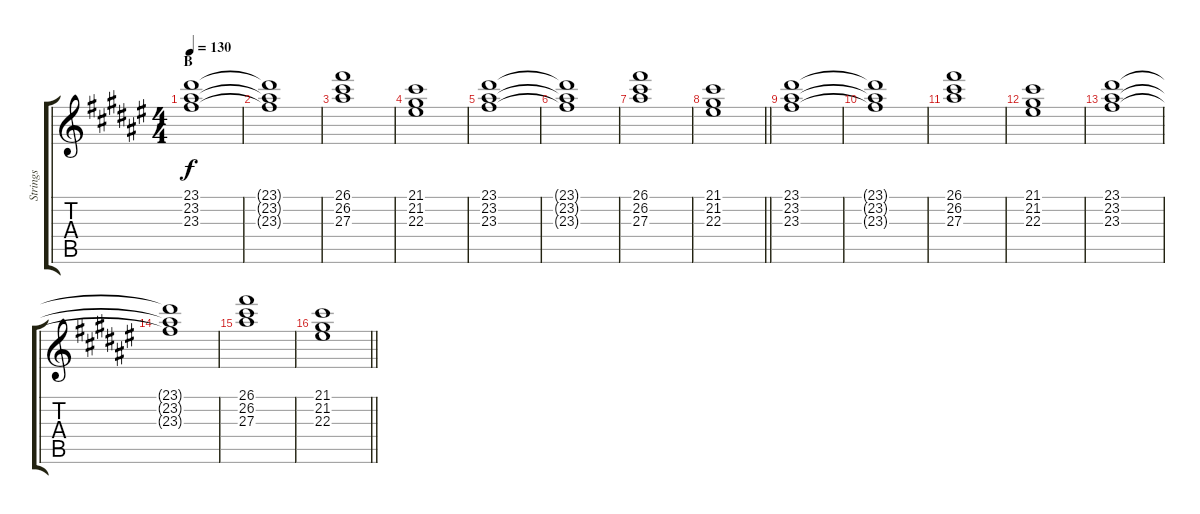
\track ("Strings" "Strings") {instrument fx4atmosphere}
\staff {score tabs}
\tuning (E4 B3 G3 D3 A2 E2) {hide}
\ts (4 4)
\section ("" "B")
\tempo 130
\clef g2
\ks d#minor
(23.1 23.2 23.3).1{dy f volume 8 instrument pad8sweep} |
(23.1{t} 23.2{t} 23.3{t}).1 |
(26.1 26.2 27.3).1 |
(21.1 21.2 22.3).1 |
(23.1 23.2 23.3).1{volume 8 instrument pad8sweep} |
(23.1{t} 23.2{t} 23.3{t}).1 |
(26.1 26.2 27.3).1 |
\barLineRight lightlight
(21.1 21.2 22.3).1 |
(23.1 23.2 23.3).1{volume 8 instrument pad8sweep} |
(23.1{t} 23.2{t} 23.3{t}).1 |
(26.1 26.2 27.3).1 |
(21.1 21.2 22.3).1 |
(23.1 23.2 23.3).1{volume 8 instrument pad8sweep} |
(23.1{t} 23.2{t} 23.3{t}).1 |
(26.1 26.2 27.3).1 |
\barLineRight lightlight
(21.1 21.2 22.3).1
